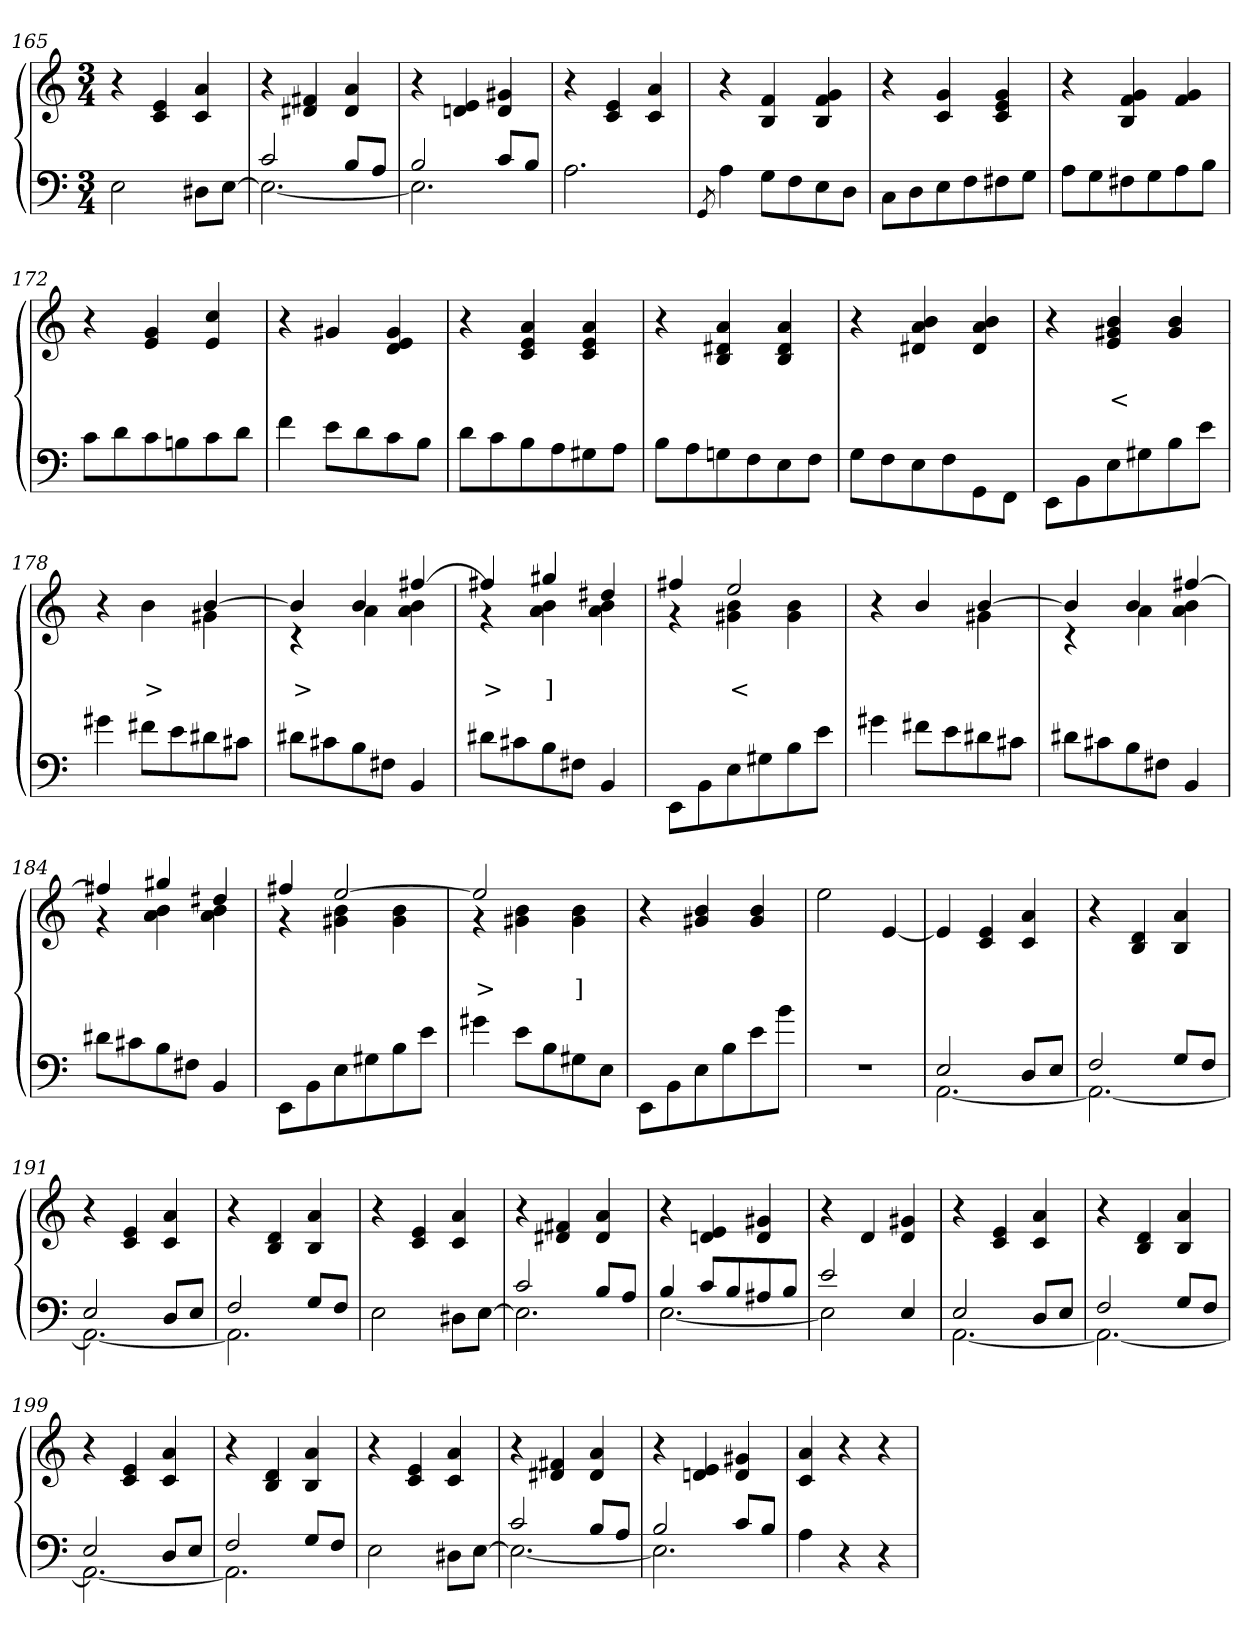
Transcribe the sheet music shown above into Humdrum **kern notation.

**kern	**kern	**text	**text
*part2	*part1	*part1	*part1
*staff2	*staff1	*staff1	*staff1
*clefF4	*clefG2	*	*
*k[]	*k[]	*	*
*M3/4	*M3/4	*	*
=165	=165	=165	=165
2E	4r	.	.
.	4e 4c	.	.
8D#XL	4a 4c	.	.
[8EJ	.	.	.
=166	=166	=166	=166
*^	*	*	*
2c	2.E_	4r	.	.
.	.	4f#X 4d#X	.	.
8BL	.	4a 4d#	.	.
8AJ	.	.	.	.
=167	=167	=167	=167	=167
2B	2.E]	4r	.	.
.	.	4e 4dn	.	.
8cL	.	4g#X 4d	.	.
8BJ	.	.	.	.
*v	*v	*	*	*
=168	=168	=168	=168
2.A	4r	.	.
.	4e 4c	.	.
.	4a 4c	.	.
=169	=169	=169	=169
8qGG/	.	.	.
4A	4r	.	>
8GL	4f 4B	.	.
8F	.	.	.
8E	4g 4f 4B	.	.
8DJ	.	.	.
=170	=170	=170	=170
8CL	4r	.	<
8D	.	.	.
8E	4g 4c	.	.
8F	.	.	.
8F#X	4g 4e 4c	.	.
8GJ	.	.	.
=171	=171	=171	=171
8AL	4r	.	.
8G	.	.	.
8F#X	4g 4f 4B	.	.
8G	.	.	.
8A	4g 4f	.	.
8BJ	.	.	.
=172	=172	=172	=172
8cL	4r	.	.
8d	.	.	.
8c	4g 4e	.	.
8Bn	.	.	.
8c	4cc 4e	.	.
8dJ	.	.	.
=173	=173	=173	=173
4f	4r	.	.
8eL	4g#X	.	.
8d	.	.	.
8c	4g# 4e 4d	.	.
8BJ	.	.	.
=174	=174	=174	=174
8dL	4r	.	.
8c	.	.	.
8B	4a 4e 4c	.	.
8A	.	.	.
8G#X	4a 4e 4c	.	.
8AJ	.	.	.
=175	=175	=175	=175
8BL	4r	.	.
8A	.	.	.
8Gn	4a 4d#X 4B	.	.
8F	.	.	.
8E	4a 4d# 4B	.	.
8FJ	.	.	.
=176	=176	=176	=176
8G\L	4r	.	.
8F	.	.	.
8E	4b 4a 4d#X	.	.
8F	.	.	.
8GG	4b 4a 4d#	.	.
8FFJ	.	.	.
=177	=177	=177	=177
8EEL	4r	.	pp
8BB	.	.	.
8E	4b 4g#X 4e	.	<
8G#X	.	.	.
8B	4b 4g#	.	.
8eJ	.	.	.
=178	=178	=178	=178
*	*^	*	*
4g#X	2ryy	4r	.	.
8f#XL	.	4b	.	>
8e	.	.	.	.
8d#X	[4b	4g#X	.	.
8c#XJ	.	.	.	.
=179	=179	=179	=179	=179
8d#XL	4b]	4r	.	>
8c#X	.	.	.	.
8B	4b	4a	.	.
8F#XJ	.	.	.	.
4BB/	[4ff#X	4b 4a	.	.
=180	=180	=180	=180	=180
8d#XL	4ff#X]	4r	.	>
8c#X	.	.	.	.
8B	4gg#X	4b 4a	.	]
8F#XJ	.	.	.	.
4BB/	4dd#X	4b 4a	.	.
=181	=181	=181	=181	=181
8EEL	4ff#X	4r	.	.
8BB	.	.	.	.
8E	2ee	4b 4g#X	.	<
8G#X	.	.	.	.
8B	.	4b 4g#	.	.
8eJ	.	.	.	.
=182	=182	=182	=182	=182
4g#X	4r	2ryy	.	.
8f#XL	4b/	.	.	.
8e	.	.	.	.
8d#X	[4b	4g#X	.	.
8c#XJ	.	.	.	.
=183	=183	=183	=183	=183
8d#XL	4b]	4r	.	.
8c#X	.	.	.	.
8B	4b	4a	.	.
8F#XJ	.	.	.	.
4BB	[4ff#X	4b 4a	.	.
=184	=184	=184	=184	=184
8d#XL	4ff#X]	4r	.	.
8c#X	.	.	.	.
8B	4gg#X	4b 4a	.	.
8F#XJ	.	.	.	.
4BB	4dd#X	4b 4a	.	.
=185	=185	=185	=185	=185
8EEL	4ff#X	4r	.	.
8BB	.	.	.	.
8E	[2ee	4b 4g#X	.	.
8G#X	.	.	.	.
8B	.	4b 4g#	.	.
8eJ	.	.	.	.
=186	=186	=186	=186	=186
4g#X	2ee]	4r	.	>
8eL	.	4b 4g#X	.	.
8B	.	.	.	.
8G#	4ryy	4b\ 4g#	.	]
8EJ	.	.	.	.
*	*v	*v	*	*
=187	=187	=187	=187
8EEL	4r	.	<
8BB	.	.	.
8E	4b 4g#X	.	.
8B	.	.	.
8e	4b 4g#	.	.
8bJ	.	.	.
=188	=188	=188	=188
2.r	2ee	.	.
.	[4e	.	.
=189	=189	=189	=189
*^	*	*	*
2E	[2.AA	4e]	.	.
.	.	4e 4c	.	.
8DL	.	4a 4c	.	.
8EJ	.	.	.	.
=190	=190	=190	=190	=190
2F	2.AA_	4r	.	.
.	.	4d 4B	.	.
8GL	.	4a 4B	.	.
8FJ	.	.	.	.
=191	=191	=191	=191	=191
2E	2.AA_	4r	.	.
.	.	4e 4c	.	.
8DL	.	4a 4c	.	.
8EJ	.	.	.	.
=192	=192	=192	=192	=192
2F	2.AA]	4r	.	.
.	.	4d 4B	.	.
8GL	.	4a 4B	.	.
8FJ	.	.	.	.
*v	*v	*	*	*
=193	=193	=193	=193
2E	4r	.	.
.	4e 4c	.	.
8D#XL	4a 4c	.	.
[8EJ	.	.	.
=194	=194	=194	=194
*^	*	*	*
2c	2.E]	4r	.	.
.	.	4f#X 4d#X	.	.
8BL	.	4a 4d#	.	.
8AJ	.	.	.	.
=195	=195	=195	=195	=195
4B	[2.E	4r	.	.
8cL	.	4e 4dn	.	.
8B	.	.	.	.
8A#X	.	4g#X 4d	.	.
8BJ	.	.	.	.
=196	=196	=196	=196	=196
2e	2E]	4r	.	.
.	.	4d	.	.
4E/	4ryy	4g#X 4d	.	.
=197	=197	=197	=197	=197
2E	[2.AA	4r	.	.
.	.	4e 4c	.	.
8DL	.	4a 4c	.	.
8EJ	.	.	.	.
=198	=198	=198	=198	=198
2F	2.AA_	4r	.	.
.	.	4d 4B	.	.
8GL	.	4a 4B	.	.
8FJ	.	.	.	.
=199	=199	=199	=199	=199
2E	2.AA_	4r	.	.
.	.	4e 4c	.	.
8DL	.	4a 4c	.	.
8EJ	.	.	.	.
=200	=200	=200	=200	=200
2F	2.AA]	4r	.	.
.	.	4d 4B	.	.
8GL	.	4a 4B	.	.
8FJ	.	.	.	.
*v	*v	*	*	*
=201	=201	=201	=201
2E	4r	.	.
.	4e 4c	.	.
8D#XL	4a 4c	.	.
[8EJ	.	.	.
=202	=202	=202	=202
*^	*	*	*
2c	2.E_	4r	.	.
.	.	4f#X 4d#X	.	.
8BL	.	4a 4d#	.	.
8AJ	.	.	.	.
=203	=203	=203	=203	=203
2B	2.E]	4r	.	.
.	.	4e 4dn	.	.
8cL	.	4g#X 4d	.	.
8BJ	.	.	.	.
*v	*v	*	*	*
=204	=204	=204	=204
4A	4a 4c	.	.
4r	4r	.	.
4r	4r	.	.
=	=	=	=
*-	*-	*-	*-
